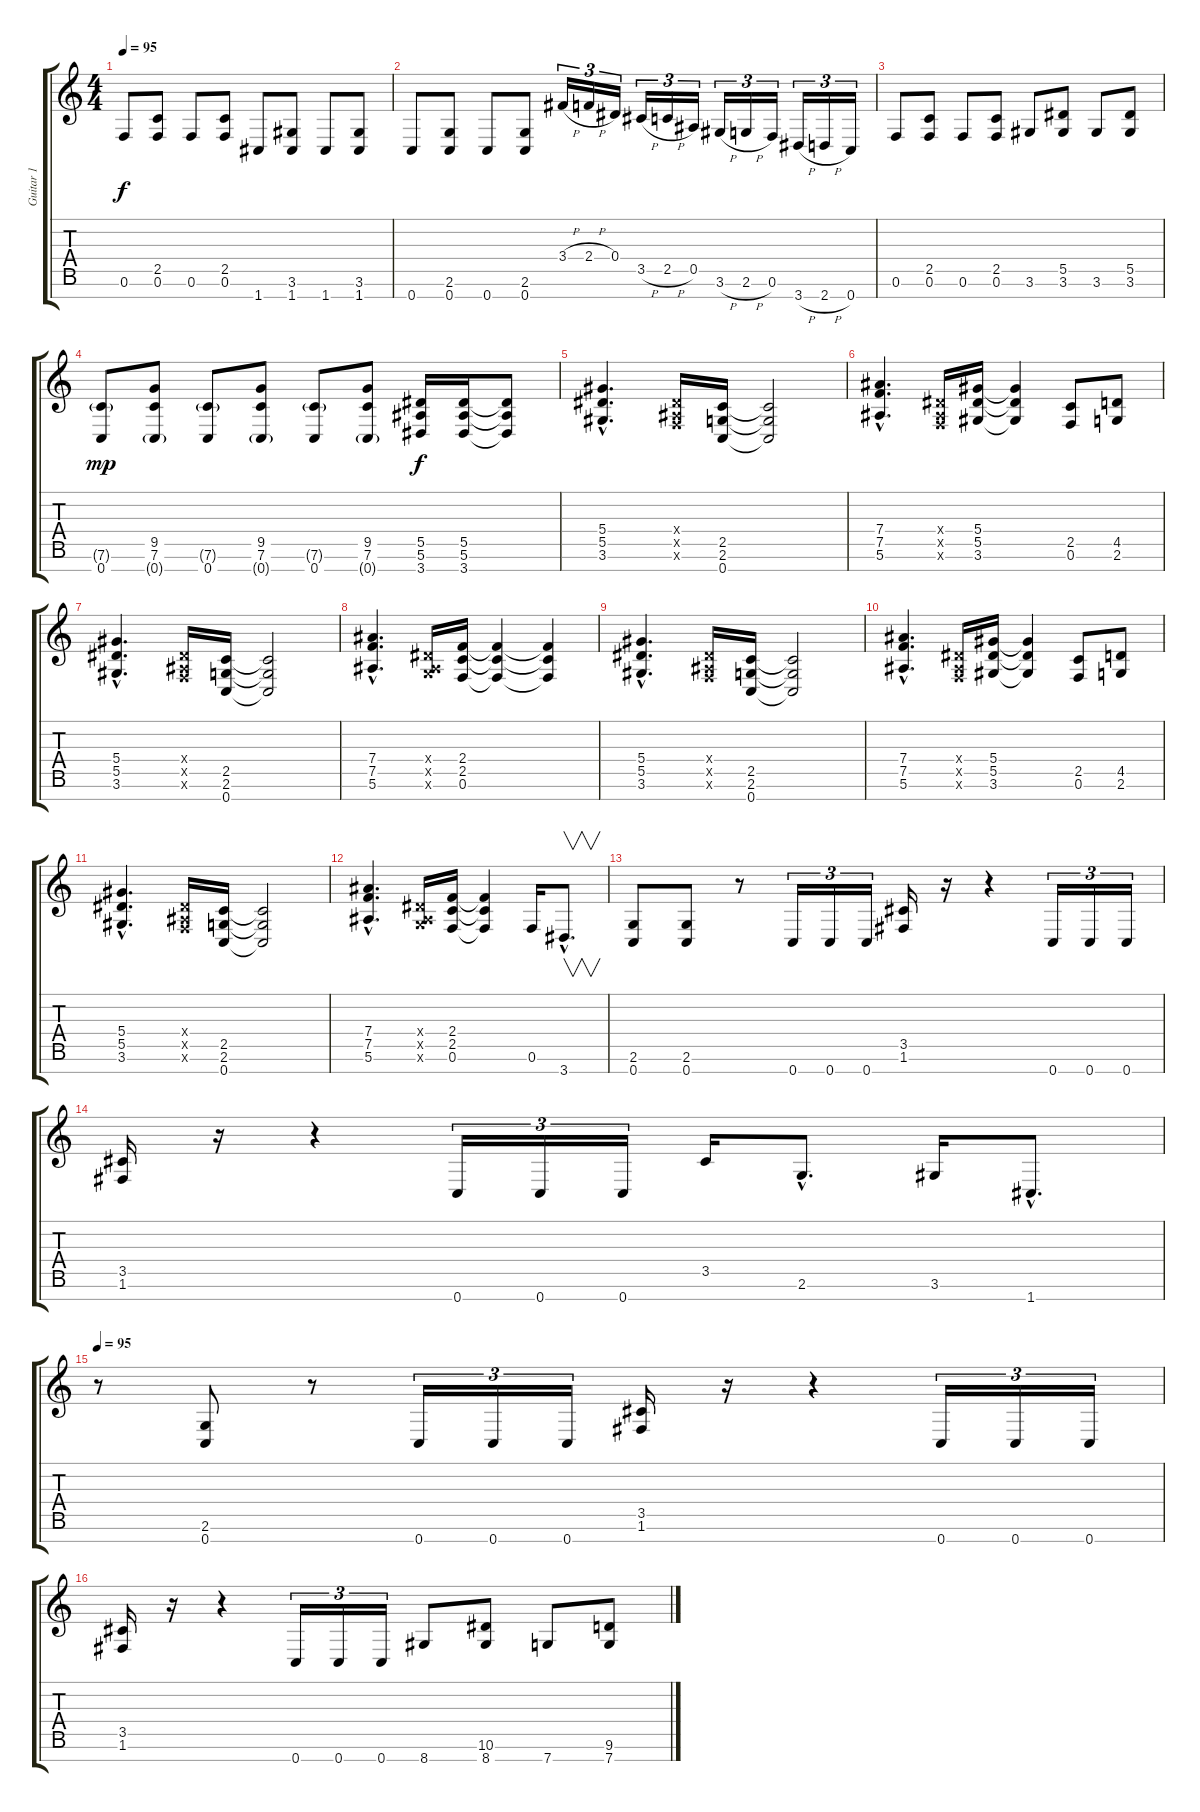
\track ("Guitar 1" "Guitar 1") {instrument distortionguitar}
\staff {score tabs}
\tuning (F4 C4 Ab3 Eb3 Bb2 F2 C2) {hide}
\ts (4 4)
\tempo 95
\clef g2
\ks c
0.6.8{dy f} (2.5 0.6).8 0.6.8 (2.5 0.6).8 1.7.8 (3.6 1.7).8 1.7.8 (3.6 1.7).8 |
0.7.8 (2.6 0.7).8 0.7.8 (2.6 0.7).8 3.4{h}.16{tu (3 2)} 2.4{h}.16{tu (3 2)} 0.4.16{tu (3 2)} 3.5{h}.16{tu (3 2)} 2.5{h}.16{tu (3 2)} 0.5.16{tu (3 2)} 3.6{h}.16{tu (3 2)} 2.6{h}.16{tu (3 2)} 0.6.16{tu (3 2)} 3.7{h}.16{tu (3 2)} 2.7{h}.16{tu (3 2)} 0.7.16{tu (3 2)} |
0.6.8 (2.5 0.6).8 0.6.8 (2.5 0.6).8 3.6.8 (5.5 3.6).8 3.6.8 (5.5 3.6).8 |
(7.6{g} 0.7).8{dy mp} (9.5 7.6 0.7{g}).8 (7.6{g} 0.7).8 (9.5 7.6 0.7{g}).8 (7.6{g} 0.7).8 (9.5 7.6 0.7{g}).8 (5.5 5.6 3.7).16{dy f} (5.5 5.6 3.7).16 (5.5{t} 5.6{t} 3.7{t}).8 |
(5.4{hac} 5.5{hac} 3.6{hac}).4{d} (0.4{x} 0.5{x} 0.6{x}).16 (2.5 2.6 0.7).16 (2.5{t} 2.6{t} 0.7{t}).2 |
(7.4{hac} 7.5{hac} 5.6{hac}).4{d} (0.4{x} 0.5{x} 0.6{x}).16 (5.4 5.5 3.6).16 (5.4{t} 5.5{t} 3.6{t}).4 (2.5 0.6).8 (4.5 2.6).8 |
(5.4{hac} 5.5{hac} 3.6{hac}).4{d} (0.4{x} 0.5{x} 0.6{x}).16 (2.5 2.6 0.7).16 (2.5{t} 2.6{t} 0.7{t}).2 |
(7.4{hac} 7.5{hac} 5.6{hac}).4{d} (0.4{x} 0.5{x} 2.6{x}).16 (2.4 2.5 0.6).16 (2.4{t} 2.5{t} 0.6{t}).4 (2.4{t} 2.5{t} 0.6{t}).4 |
(5.4{hac} 5.5{hac} 3.6{hac}).4{d} (0.4{x} 0.5{x} 0.6{x}).16 (2.5 2.6 0.7).16 (2.5{t} 2.6{t} 0.7{t}).2 |
(7.4{hac} 7.5{hac} 5.6{hac}).4{d} (0.4{x} 0.5{x} 0.6{x}).16 (5.4 5.5 3.6).16 (5.4{t} 5.5{t} 3.6{t}).4 (2.5 0.6).8 (4.5 2.6).8 |
(5.4{hac} 5.5{hac} 3.6{hac}).4{d} (0.4{x} 0.5{x} 0.6{x}).16 (2.5 2.6 0.7).16 (2.5{t} 2.6{t} 0.7{t}).2 |
(7.4{hac} 7.5{hac} 5.6{hac}).4{d} (0.4{x} 0.5{x} 2.6{x}).16 (2.4 2.5 0.6).16 (2.4{t} 2.5{t} 0.6{t}).4 0.6.16 3.7{hac}.8{v d} |
(2.6 0.7).8 (2.6 0.7).8 r.8 0.7.16{tu (3 2)} 0.7.16{tu (3 2)} 0.7.16{tu (3 2)} (3.5 1.6).16 r.16 r.4 0.7.16{tu (3 2)} 0.7.16{tu (3 2)} 0.7.16{tu (3 2)} |
(3.5 1.6).16 r.16 r.4 0.7.16{tu (3 2)} 0.7.16{tu (3 2)} 0.7.16{tu (3 2)} 3.5.16 2.6{hac}.8{d} 3.6.16 1.7{hac}.8{d} |
\tempo 95
r.8 (2.6 0.7).8 r.8 0.7.16{tu (3 2)} 0.7.16{tu (3 2)} 0.7.16{tu (3 2)} (3.5 1.6).16 r.16 r.4 0.7.16{tu (3 2)} 0.7.16{tu (3 2)} 0.7.16{tu (3 2)} |
(3.5 1.6).16 r.16 r.4 0.7.16{tu (3 2)} 0.7.16{tu (3 2)} 0.7.16{tu (3 2)} 8.7.8 (10.6 8.7).8 7.7.8 (9.6 7.7).8
